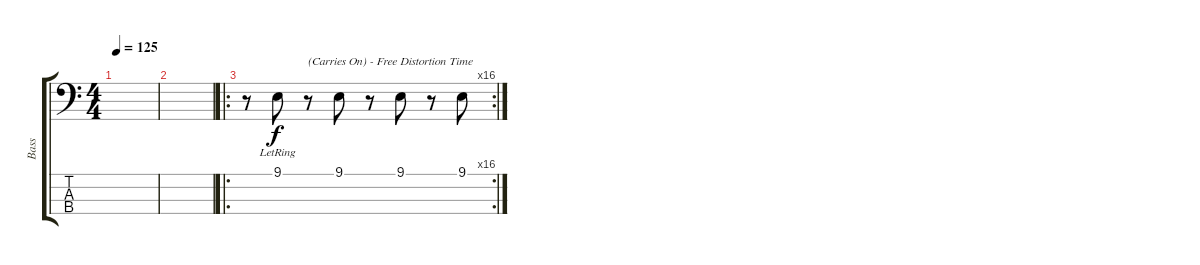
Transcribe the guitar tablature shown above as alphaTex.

\track ("Bass" "Bass") {instrument stringensemble1}
\staff {score tabs}
\tuning (G2 D2 A1 E1) {hide}
\ts (4 4)
\tempo 125
\clef f4
\ks c
|
|
\ro
\rc 16
r.8 9.1{lr}.8 r.8{txt "(Carries On) - Free Distortion Time "} 9.1.8 r.8 9.1.8 r.8 9.1.8
